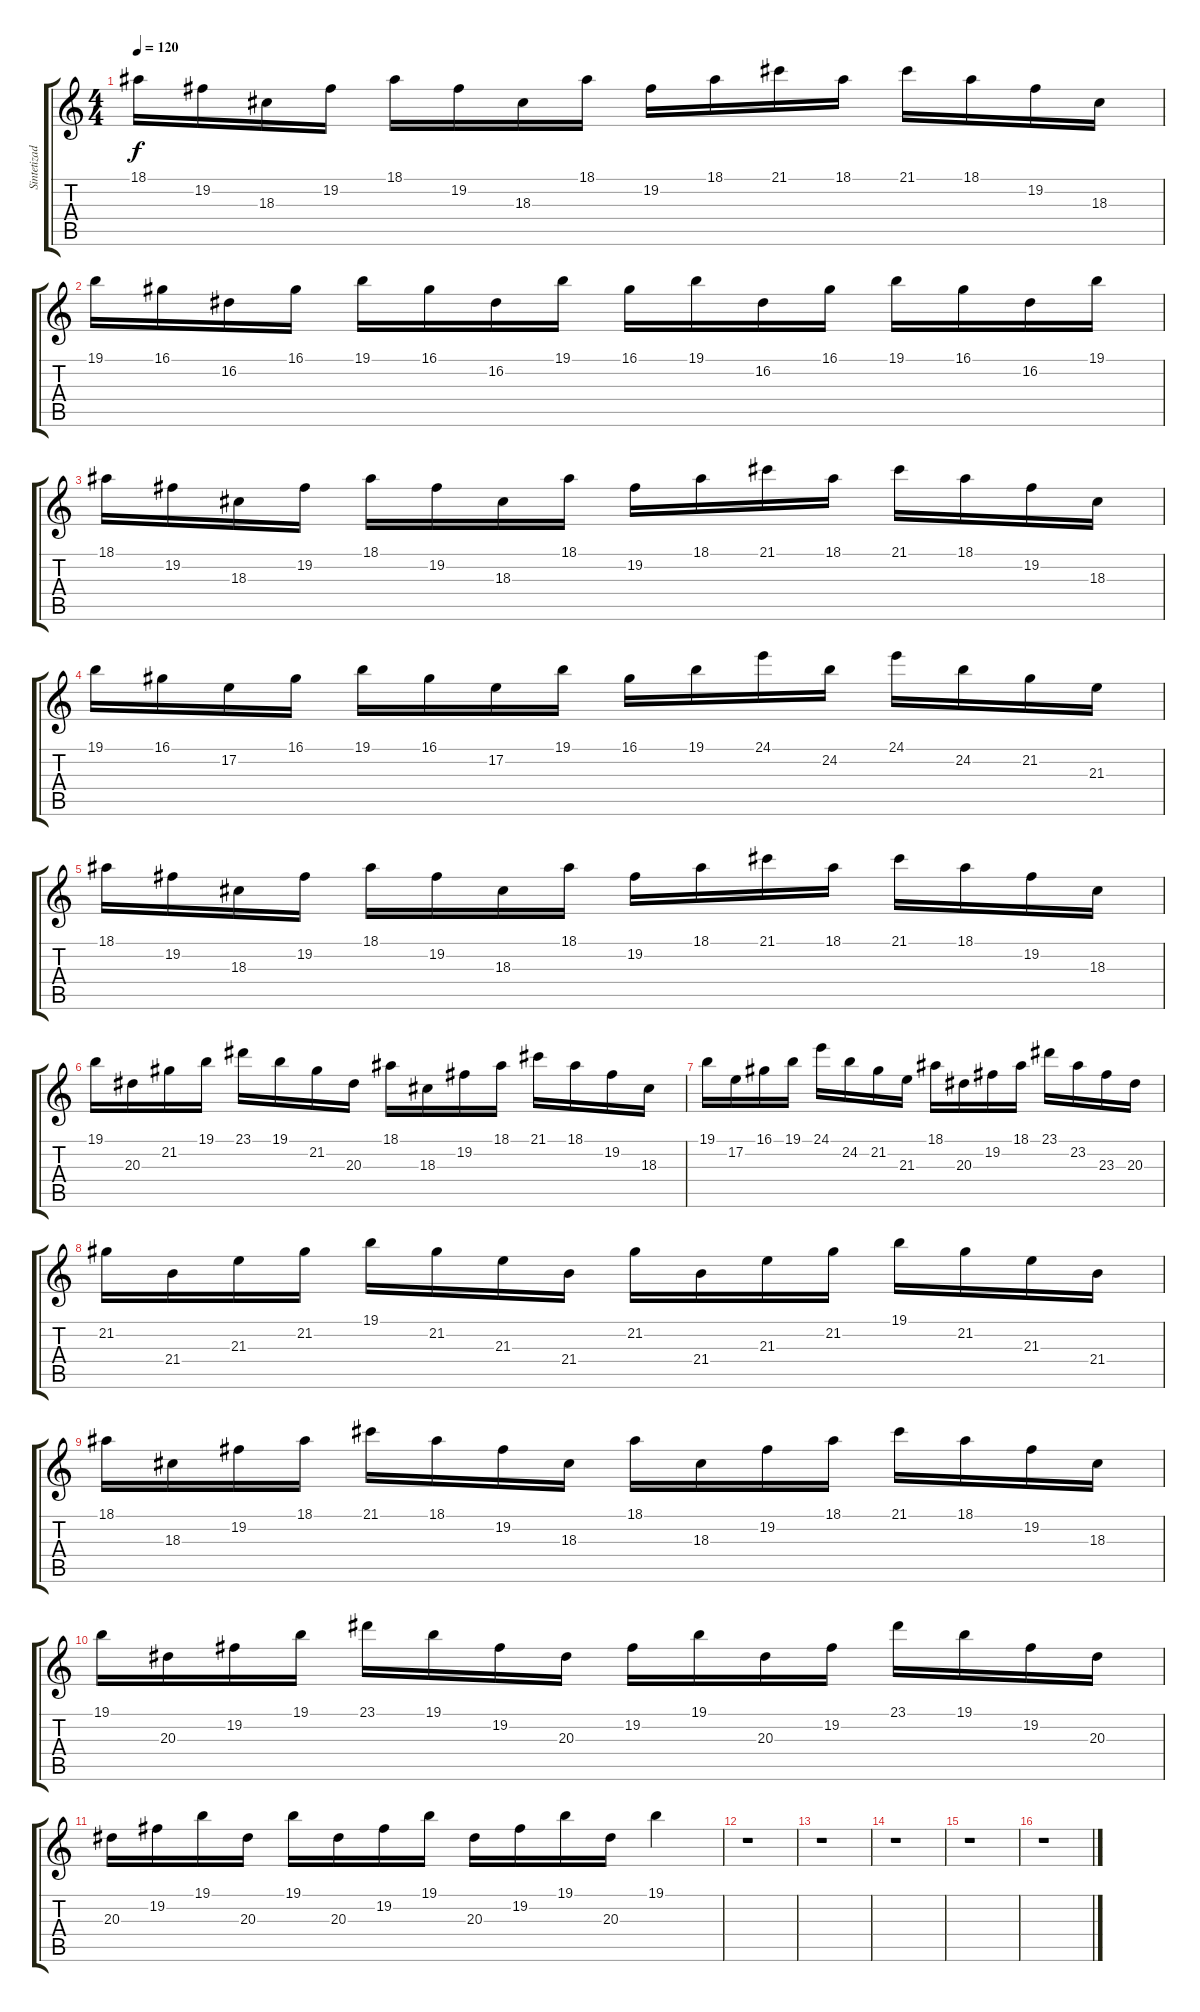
\track ("Sintetizador" "Sintetizad") {instrument acousticgrandpiano}
\staff {score tabs}
\tuning (E4 B3 G3 D3 A2 E2) {hide}
\ts (4 4)
\tempo 120
\clef g2
\ks c
18.1.16{dy f} 19.2.16 18.3.16 19.2.16 18.1.16 19.2.16 18.3.16 18.1.16 19.2.16 18.1.16 21.1.16 18.1.16 21.1.16 18.1.16 19.2.16 18.3.16 |
19.1.16 16.1.16 16.2.16 16.1.16 19.1.16 16.1.16 16.2.16 19.1.16 16.1.16 19.1.16 16.2.16 16.1.16 19.1.16 16.1.16 16.2.16 19.1.16 |
18.1.16 19.2.16 18.3.16 19.2.16 18.1.16 19.2.16 18.3.16 18.1.16 19.2.16 18.1.16 21.1.16 18.1.16 21.1.16 18.1.16 19.2.16 18.3.16 |
19.1.16 16.1.16 17.2.16 16.1.16 19.1.16 16.1.16 17.2.16 19.1.16 16.1.16 19.1.16 24.1.16 24.2.16 24.1.16 24.2.16 21.2.16 21.3.16 |
18.1.16 19.2.16 18.3.16 19.2.16 18.1.16 19.2.16 18.3.16 18.1.16 19.2.16 18.1.16 21.1.16 18.1.16 21.1.16 18.1.16 19.2.16 18.3.16 |
19.1.16 20.3.16 21.2.16 19.1.16 23.1.16 19.1.16 21.2.16 20.3.16 18.1.16 18.3.16 19.2.16 18.1.16 21.1.16 18.1.16 19.2.16 18.3.16 |
19.1.16 17.2.16 16.1.16 19.1.16 24.1.16 24.2.16 21.2.16 21.3.16 18.1.16 20.3.16 19.2.16 18.1.16 23.1.16 23.2.16 23.3.16 20.3.16 |
21.2.16 21.4.16 21.3.16 21.2.16 19.1.16 21.2.16 21.3.16 21.4.16 21.2.16 21.4.16 21.3.16 21.2.16 19.1.16 21.2.16 21.3.16 21.4.16 |
18.1.16 18.3.16 19.2.16 18.1.16 21.1.16 18.1.16 19.2.16 18.3.16 18.1.16 18.3.16 19.2.16 18.1.16 21.1.16 18.1.16 19.2.16 18.3.16 |
19.1.16 20.3.16 19.2.16 19.1.16 23.1.16 19.1.16 19.2.16 20.3.16 19.2.16 19.1.16 20.3.16 19.2.16 23.1.16 19.1.16 19.2.16 20.3.16 |
20.3.16 19.2.16 19.1.16 20.3.16 19.1.16 20.3.16 19.2.16 19.1.16 20.3.16 19.2.16 19.1.16 20.3.16 19.1.4 |
r.1 |
r.1 |
r.1 |
r.1 |
r.1
